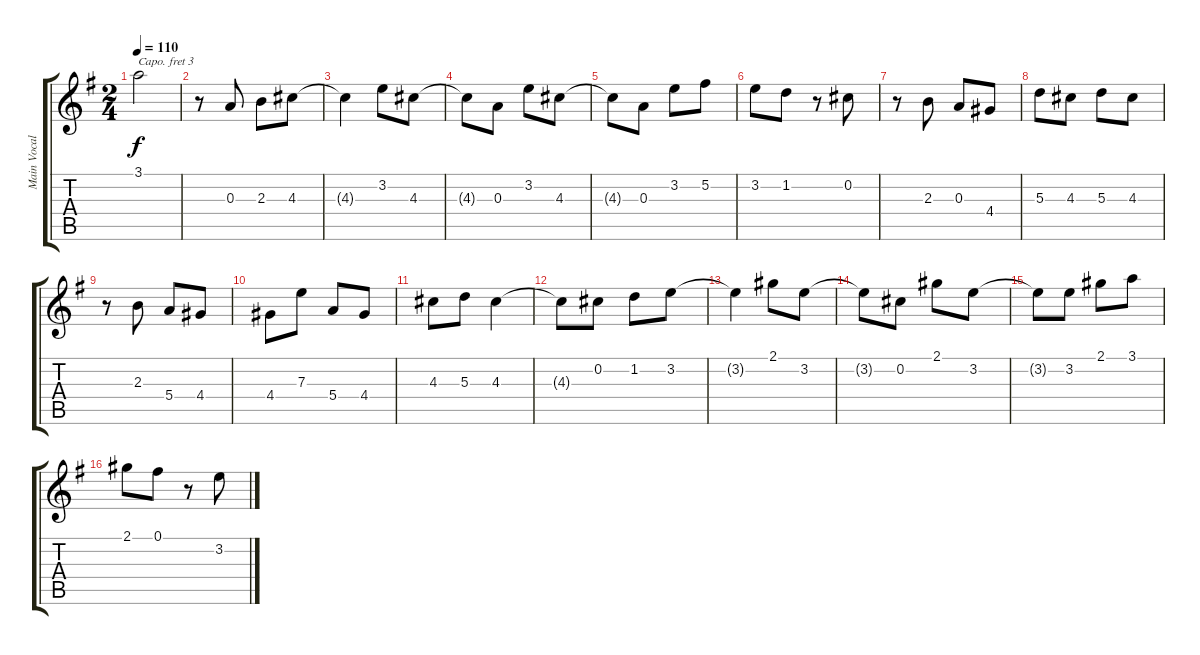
\track ("Main Vocals" "Main Vocal") {instrument overdrivenguitar}
\staff {score tabs}
\capo 3
\tuning (Eb4 Bb3 Gb3 Db3 Ab2 Eb2) {hide}
\ts (2 4)
\tempo 110
\clef g2
\ks g
3.1.2{dy f} |
r.8 0.3.8 2.3.8 4.3.8 |
4.3{t}.4 3.2.8 4.3.8 |
4.3{t}.8 0.3.8 3.2.8 4.3.8 |
4.3{t}.8 0.3.8 3.2.8 5.2.8 |
3.2.8 1.2.8 r.8 0.2.8 |
r.8 2.3.8 0.3.8 4.4.8 |
5.3.8 4.3.8 5.3.8 4.3.8 |
r.8 2.3.8 5.4.8 4.4.8 |
4.4.8 7.3.8 5.4.8 4.4.8 |
4.3.8 5.3.8 4.3.4 |
4.3{t}.8 0.2.8 1.2.8 3.2.8 |
3.2{t}.4 2.1.8 3.2.8 |
3.2{t}.8 0.2.8 2.1.8 3.2.8 |
3.2{t}.8 3.2.8 2.1.8 3.1.8 |
2.1.8 0.1.8 r.8 3.2.8
